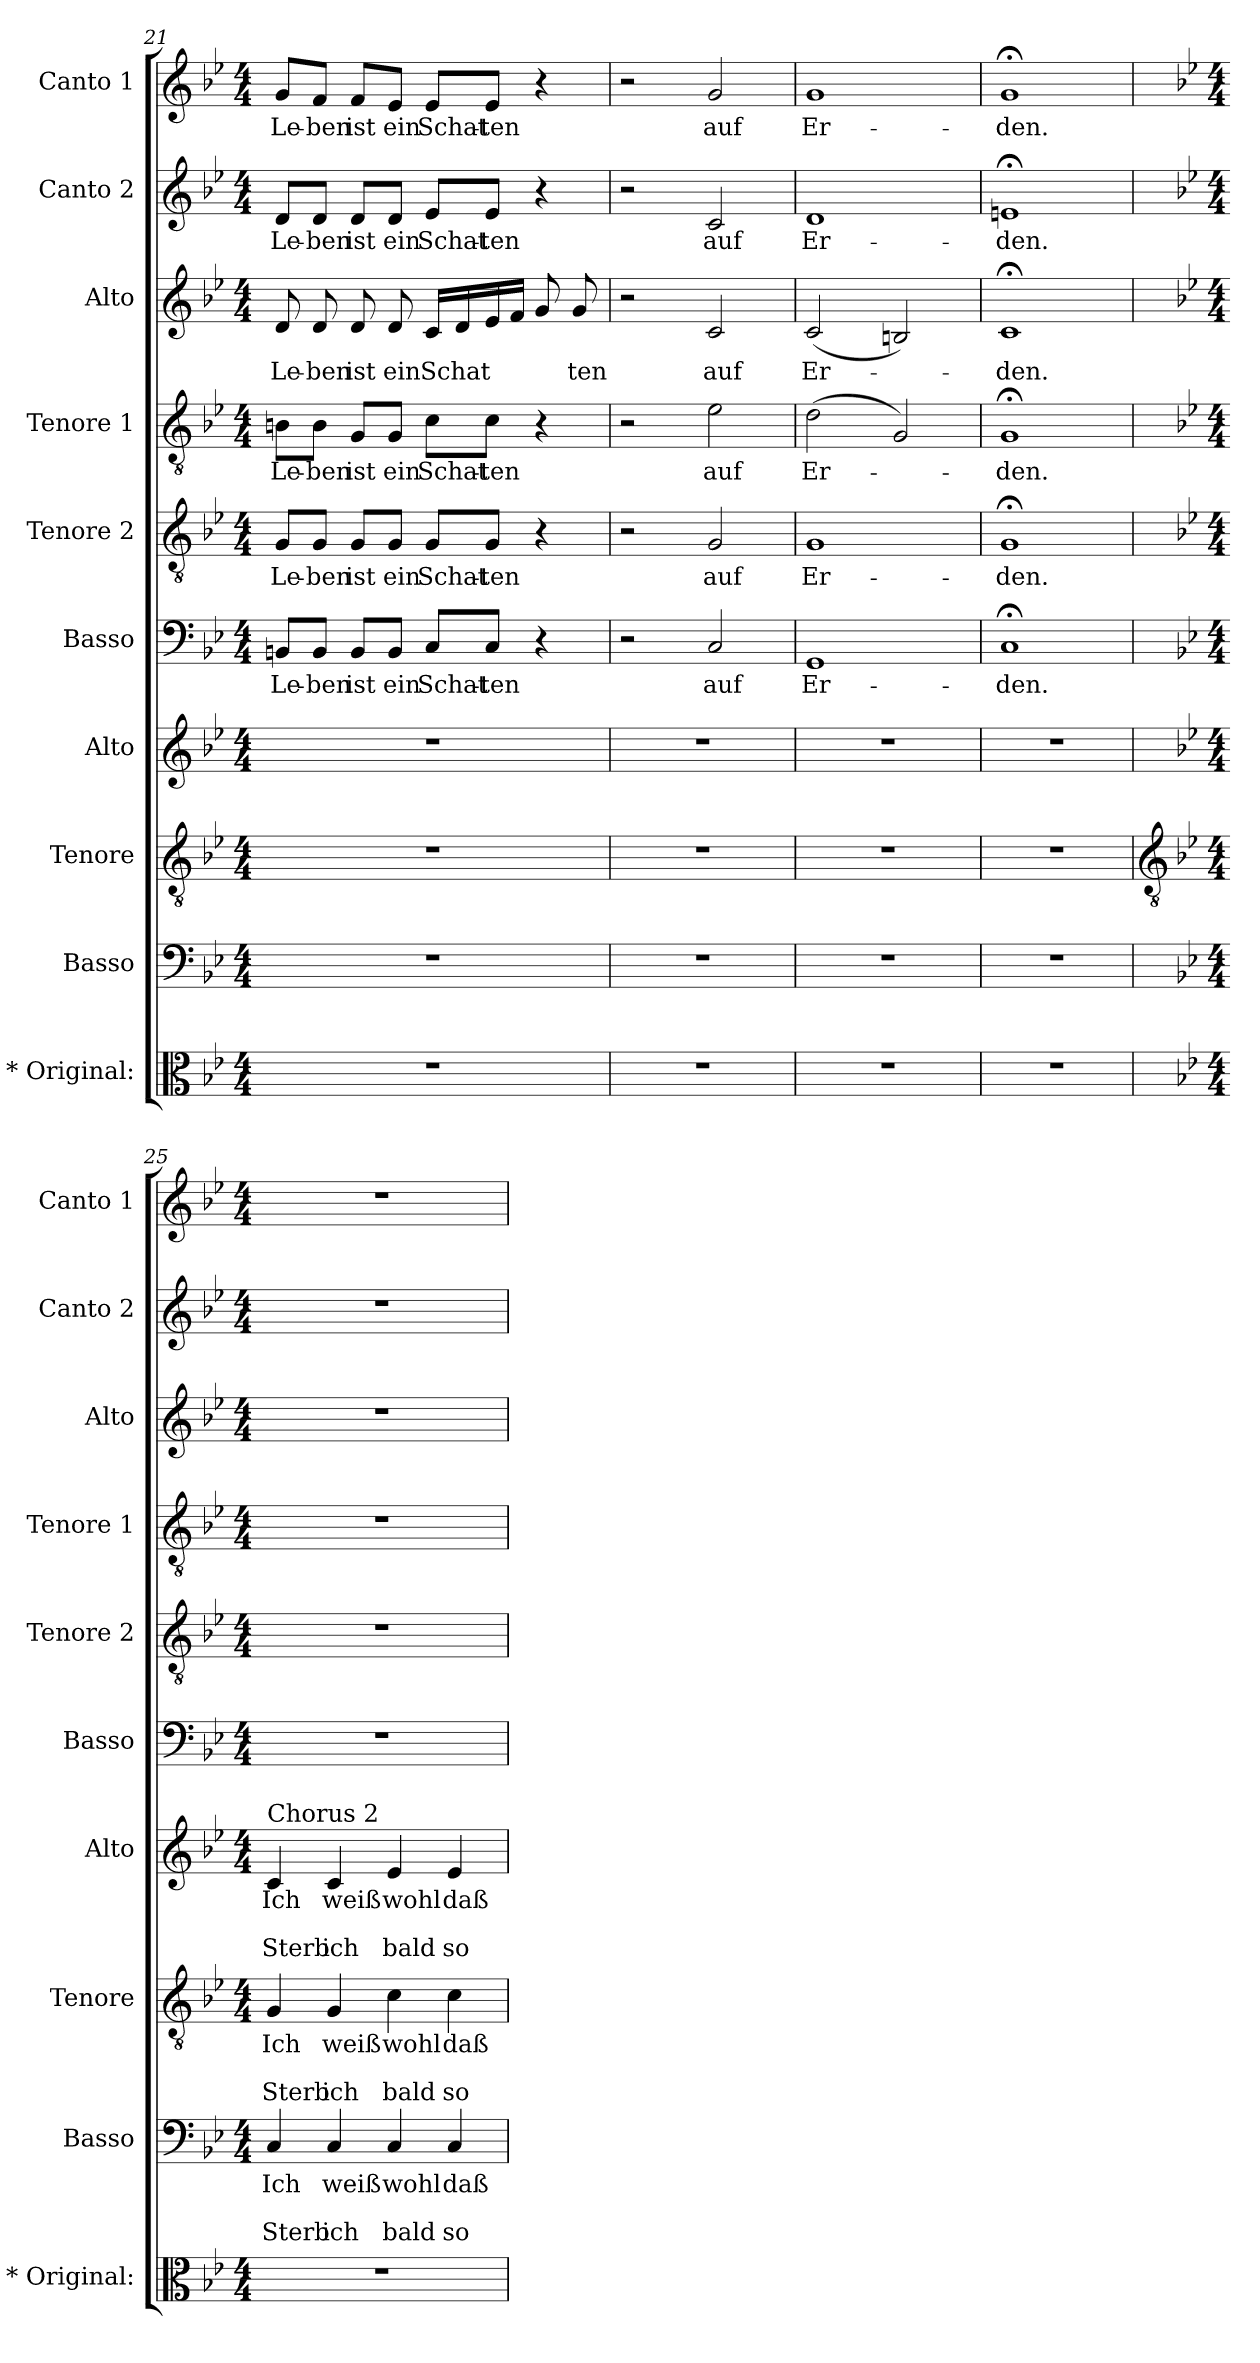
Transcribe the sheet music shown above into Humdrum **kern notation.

**kern	**kern	**text	**text	**text	**kern	**text	**text	**text	**kern	**text	**text	**text	**kern	**text	**kern	**text	**kern	**text	**kern	**text	**kern	**text	**kern	**text
*part10	*part9	*part9	*part9	*part9	*part8	*part8	*part8	*part8	*part7	*part7	*part7	*part7	*part6	*part6	*part5	*part5	*part4	*part4	*part3	*part3	*part2	*part2	*part1	*part1
*staff10	*staff9	*staff9	*staff9	*staff9	*staff8	*staff8	*staff8	*staff8	*staff7	*staff7	*staff7	*staff7	*staff6	*staff6	*staff5	*staff5	*staff4	*staff4	*staff3	*staff3	*staff2	*staff2	*staff1	*staff1
*I"* Original:	*I"Basso	*	*	*	*I"Tenore	*	*	*	*I"Alto	*	*	*	*I"Basso	*	*I"Tenore 2	*	*I"Tenore 1	*	*I"Alto	*	*I"Canto 2	*	*I"Canto 1	*
*I'* Original:	*I'Basso	*	*	*	*I'Tenore	*	*	*	*I'Alto	*	*	*	*I'Basso	*	*I'Tenore 2	*	*I'Tenore 1	*	*I'Alto	*	*I'Canto 2	*	*I'Canto 1	*
!!LO:LB:g=z
*clefC3	*clefF4	*	*	*	*clefGv2	*	*	*	*clefG2	*	*	*	*clefF4	*	*clefGv2	*	*clefGv2	*	*clefG2	*	*clefG2	*	*clefG2	*
*k[b-e-]	*k[b-e-]	*	*	*	*k[b-e-]	*	*	*	*k[b-e-]	*	*	*	*k[b-e-]	*	*k[b-e-]	*	*k[b-e-]	*	*k[b-e-]	*	*k[b-e-]	*	*k[b-e-]	*
*B-:	*B-:	*	*	*	*B-:	*	*	*	*B-:	*	*	*	*B-:	*	*B-:	*	*B-:	*	*B-:	*	*B-:	*	*B-:	*
*M4/4	*M4/4	*	*	*	*M4/4	*	*	*	*M4/4	*	*	*	*M4/4	*	*M4/4	*	*M4/4	*	*M4/4	*	*M4/4	*	*M4/4	*
=21	=21	=21	=21	=21	=21	=21	=21	=21	=21	=21	=21	=21	=21	=21	=21	=21	=21	=21	=21	=21	=21	=21	=21	=21
!	!	!	!	!	!	!	!	!	!	!	!	!	!	!LO:LY:b	!	!LO:LY:b	!	!LO:LY:b	!	!LO:LY:b	!	!LO:LY:b	!	!LO:LY:b
1r	1r	.	.	.	1r	.	.	.	1r	.	.	.	8BBn/L	Le-	8G/L	Le-	8B\L	Le-	8d	Le-	8d/L	Le-	8g/L	Le-
!	!	!	!	!	!	!	!	!	!	!	!	!	!	!LO:LY:b	!	!LO:LY:b	!	!LO:LY:b	!	!LO:LY:b	!	!LO:LY:b	!	!LO:LY:b
.	.	.	.	.	.	.	.	.	.	.	.	.	8BB/J	-ben	8G/J	-ben	8B\J	-ben	8d	-ben	8d/J	-ben	8f/J	-ben
!	!	!	!	!	!	!	!	!	!	!	!	!	!	!LO:LY:b	!	!LO:LY:b	!	!LO:LY:b	!	!LO:LY:b	!	!LO:LY:b	!	!LO:LY:b
.	.	.	.	.	.	.	.	.	.	.	.	.	8BB/L	ist	8G/L	ist	8G/L	ist	8d	ist	8d/L	ist	8f/L	ist
!	!	!	!	!	!	!	!	!	!	!	!	!	!	!LO:LY:b	!	!LO:LY:b	!	!LO:LY:b	!	!LO:LY:b	!	!LO:LY:b	!	!LO:LY:b
.	.	.	.	.	.	.	.	.	.	.	.	.	8BB/J	ein	8G/J	ein	8G/J	ein	8d	ein	8d/J	ein	8e-/J	ein
!	!	!	!	!	!	!	!	!	!	!	!	!	!	!LO:LY:b	!	!LO:LY:b	!	!LO:LY:b	!	!LO:LY:b	!	!LO:LY:b	!	!LO:LY:b
.	.	.	.	.	.	.	.	.	.	.	.	.	8C/L	Schat-	8G/L	Schat-	8c\L	Schat-	16cLL	Schat	8e-/L	Schat-	8e-/L	Schat-
.	.	.	.	.	.	.	.	.	.	.	.	.	.	.	.	.	.	.	16d	.	.	.	.	.
!	!	!	!	!	!	!	!	!	!	!	!	!	!	!LO:LY:b	!	!LO:LY:b	!	!LO:LY:b	!	!	!	!LO:LY:b	!	!LO:LY:b
.	.	.	.	.	.	.	.	.	.	.	.	.	8C/J	-ten	8G/J	-ten	8c\J	-ten	16e-	.	8e-/J	-ten	8e-/J	-ten
.	.	.	.	.	.	.	.	.	.	.	.	.	.	.	.	.	.	.	16fJJ	.	.	.	.	.
.	.	.	.	.	.	.	.	.	.	.	.	.	4r	.	4r	.	4r	.	8g	.	4r	.	4r	.
!	!	!	!	!	!	!	!	!	!	!	!	!	!	!	!	!	!	!	!	!LO:LY:b	!	!	!	!
.	.	.	.	.	.	.	.	.	.	.	.	.	.	.	.	.	.	.	8g	ten	.	.	.	.
=22	=22	=22	=22	=22	=22	=22	=22	=22	=22	=22	=22	=22	=22	=22	=22	=22	=22	=22	=22	=22	=22	=22	=22	=22
1r	1r	.	.	.	1r	.	.	.	1r	.	.	.	2r	.	2r	.	2r	.	2r	.	2r	.	2r	.
!	!	!	!	!	!	!	!	!	!	!	!	!	!	!LO:LY:b	!	!LO:LY:b	!	!LO:LY:b	!	!LO:LY:b	!	!LO:LY:b	!	!LO:LY:b
.	.	.	.	.	.	.	.	.	.	.	.	.	2C	auf	2G	auf	2e-	auf	2c	auf	2c	auf	2g	auf
=23	=23	=23	=23	=23	=23	=23	=23	=23	=23	=23	=23	=23	=23	=23	=23	=23	=23	=23	=23	=23	=23	=23	=23	=23
!	!	!	!	!	!	!	!	!	!	!	!	!	!	!LO:LY:b	!	!LO:LY:b	!	!LO:LY:b	!	!LO:LY:b	!	!LO:LY:b	!	!LO:LY:b
1r	1r	.	.	.	1r	.	.	.	1r	.	.	.	1GG	Er-	1G	Er-	(>2d	Er-	(<2c	Er-	1d	Er-	1g	Er-
.	.	.	.	.	.	.	.	.	.	.	.	.	.	.	.	.	2G)	.	2Bn)	.	.	.	.	.
=24	=24	=24	=24	=24	=24	=24	=24	=24	=24	=24	=24	=24	=24	=24	=24	=24	=24	=24	=24	=24	=24	=24	=24	=24
!	!	!	!	!	!	!	!	!	!	!	!	!	!	!LO:LY:b	!	!LO:LY:b	!	!LO:LY:b	!	!LO:LY:b	!	!LO:LY:b	!	!LO:LY:b
1r	1r	.	.	.	1r	.	.	.	1r	.	.	.	1C;<	-den.	1G;<	-den.	1G;<	-den.	1c;<	-den.	1en;<	-den.	1g;<	-den.
!!LO:LB:g=z
=25	=25	=25	=25	=25	=25	=25	=25	=25	=25	=25	=25	=25	=25	=25	=25	=25	=25	=25	=25	=25	=25	=25	=25	=25
*	*	*	*	*	*clefGv2	*	*	*	*	*	*	*	*	*	*	*	*	*	*	*	*	*	*	*
*	*k[b-e-]	*	*	*	*k[b-e-]	*	*	*	*k[b-e-]	*	*	*	*	*	*	*	*	*	*	*	*	*	*	*
*	*B-:	*	*	*	*B-:	*	*	*	*B-:	*	*	*	*	*	*	*	*	*	*	*	*	*	*	*
*M4/4	*M4/4	*	*	*	*M4/4	*	*	*	*M4/4	*	*	*	*M4/4	*	*M4/4	*	*M4/4	*	*M4/4	*	*M4/4	*	*M4/4	*
!	!	!	!	!	!	!	!	!	!LO:TX:a:t=Chorus 2	!	!	!	!	!	!	!	!	!	!	!	!	!	!	!
!	!	!LO:LY:b	!	!LO:LY:b	!	!LO:LY:b	!	!LO:LY:b	!	!LO:LY:b	!	!LO:LY:b	!	!	!	!	!	!	!	!	!	!	!	!
1r	4C	Ich	.	Sterb	4G	Ich	.	Sterb	4c	Ich	.	Sterb	1r	.	1r	.	1r	.	1r	.	1r	.	1r	.
!	!	!LO:LY:b	!	!LO:LY:b	!	!LO:LY:b	!	!LO:LY:b	!	!LO:LY:b	!	!LO:LY:b	!	!	!	!	!	!	!	!	!	!	!	!
.	4C	weiß	.	ich	4G	weiß	.	ich	4c	weiß	.	ich	.	.	.	.	.	.	.	.	.	.	.	.
!	!	!LO:LY:b	!	!LO:LY:b	!	!LO:LY:b	!	!LO:LY:b	!	!LO:LY:b	!	!LO:LY:b	!	!	!	!	!	!	!	!	!	!	!	!
.	4C	wohl	.	bald	4c	wohl	.	bald	4e-	wohl	.	bald	.	.	.	.	.	.	.	.	.	.	.	.
!	!	!LO:LY:b	!	!LO:LY:b	!	!LO:LY:b	!	!LO:LY:b	!	!LO:LY:b	!	!LO:LY:b	!	!	!	!	!	!	!	!	!	!	!	!
.	4C	daß	.	so	4c	daß	.	so	4e-	daß	.	so	.	.	.	.	.	.	.	.	.	.	.	.
=	=	=	=	=	=	=	=	=	=	=	=	=	=	=	=	=	=	=	=	=	=	=	=	=
*-	*-	*-	*-	*-	*-	*-	*-	*-	*-	*-	*-	*-	*-	*-	*-	*-	*-	*-	*-	*-	*-	*-	*-	*-
